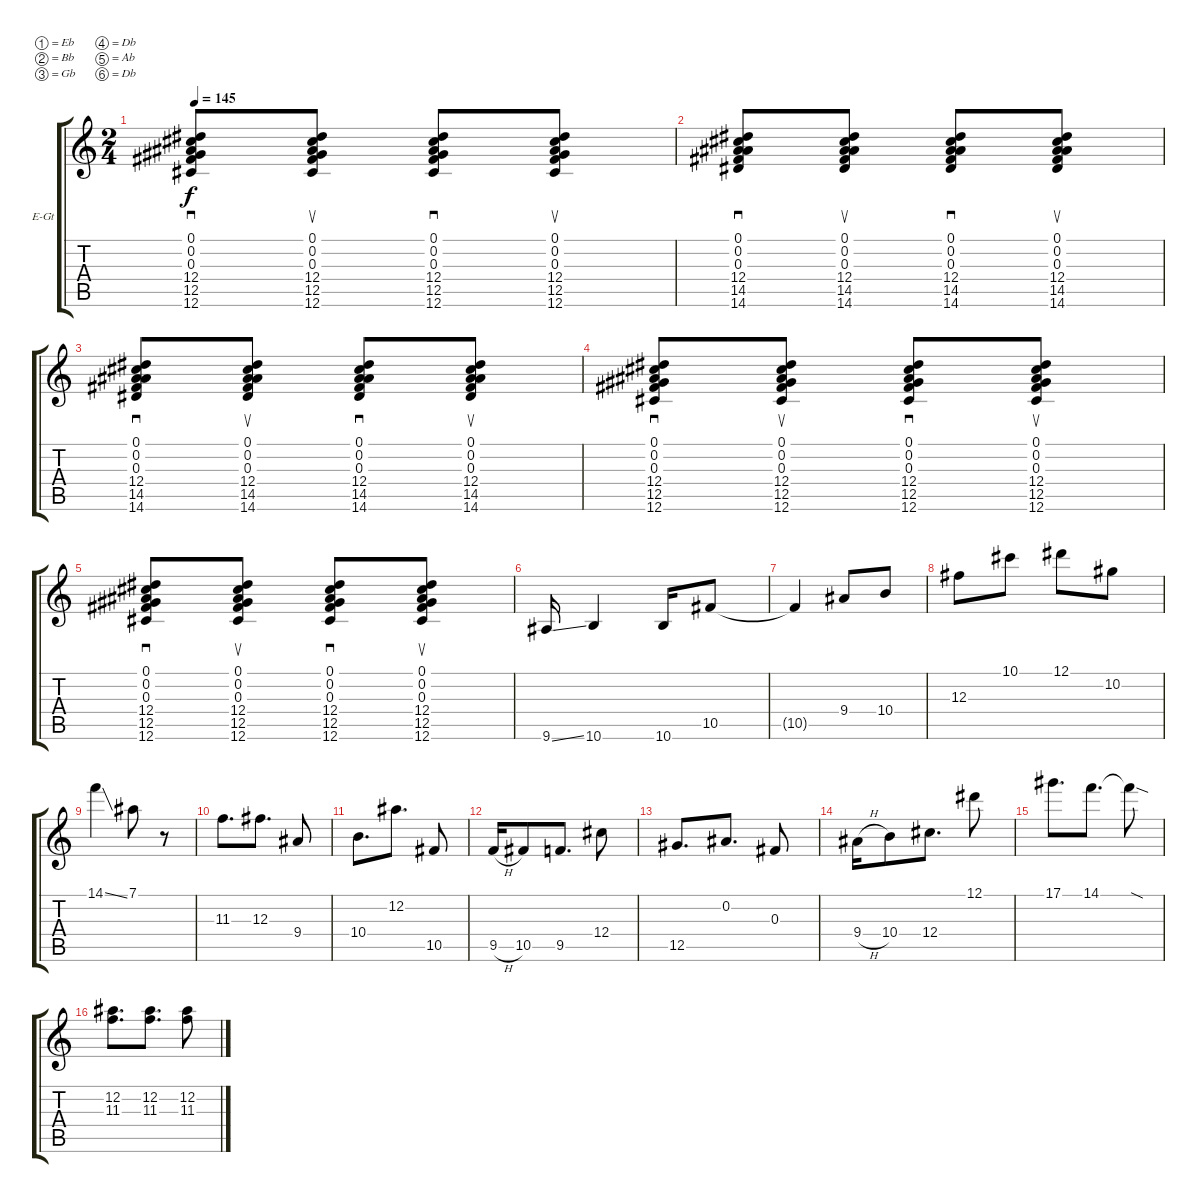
\bracketExtendMode groupsimilarinstruments
\firstSystemTrackNameOrientation horizontal
\otherSystemsTrackNameOrientation horizontal
\track ("Guitar 2" "E-Gt") {instrument overdrivenguitar}
\staff {score tabs}
\tuning (Eb4 Bb3 Gb3 Db3 Ab2 Db2)
\ts (2 4)
\tempo 145
\clef g2
\ks c
(0.1 0.2 0.3 12.4 12.5 12.6).8{sd dy f} (0.1 0.2 0.3 12.4 12.5 12.6).8{su} (0.1 0.2 0.3 12.4 12.5 12.6).8{sd} (0.1 0.2 0.3 12.4 12.5 12.6).8{su} |
(0.3 12.4 14.5 14.6 0.2 0.1).8{sd} (0.3 12.4 14.5 14.6 0.1 0.2).8{su} (0.3 12.4 14.5 14.6 0.2 0.1).8{sd} (0.3 12.4 14.5 14.6 0.1 0.2).8{su} |
(0.3 12.4 14.5 14.6 0.1 0.2).8{sd} (0.3 12.4 14.5 14.6 0.2 0.1).8{su} (0.3 12.4 14.5 14.6 0.1 0.2).8{sd} (0.3 12.4 14.5 14.6 0.2 0.1).8{su} |
(0.1 0.2 0.3 12.4 12.5 12.6).8{sd} (0.1 0.2 0.3 12.4 12.5 12.6).8{su} (0.1 0.2 0.3 12.4 12.5 12.6).8{sd} (0.1 0.2 0.3 12.4 12.5 12.6).8{su} |
(0.1 0.2 0.3 12.4 12.5 12.6).8{sd} (0.1 0.2 0.3 12.4 12.5 12.6).8{su} (0.1 0.2 0.3 12.4 12.5 12.6).8{sd} (0.1 0.2 0.3 12.4 12.5 12.6).8{su} |
9.6{ss}.16 10.6.4 10.6.16 10.5.8 |
10.5{t}.4 9.4.8 10.4.8 |
12.3.8 10.1.8 12.1.8 10.2.8 |
14.1{ss}.4 7.1.8 r.8 |
11.3.8{d} 12.3.8{d} 9.4.8 |
10.4.8{d} 12.2.8{d} 10.5.8 |
9.5{h}.16 10.5.8 9.5.8{d} 12.4.8 |
12.5.8{d} 0.2.8{d} 0.3.8 |
9.4{h}.16 10.4.8 12.4.8{d} 12.1.8 |
17.1.8{d} 14.1.8{d} 14.1{sod t}.8 |
(11.3 12.2).8{d} (11.3 12.2).8{d} (11.3 12.2).8
